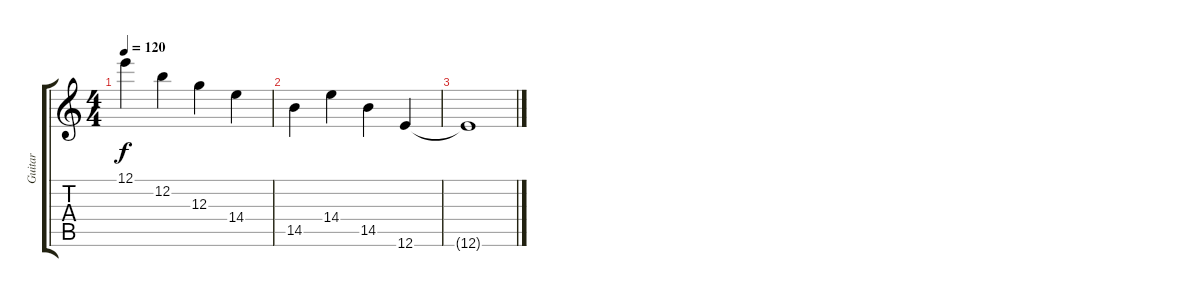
\track ("Guitar" "Guitar") {instrument electricguitarjazz}
\staff {score tabs}
\tuning (E4 B3 G3 D3 A2 E2) {hide}
\ts (4 4)
\tempo 120
\clef g2
\ks c
12.1.4{dy f} 12.2.4 12.3.4 14.4.4 |
14.5.4 14.4.4 14.5.4 12.6.4 |
12.6{t}.1
